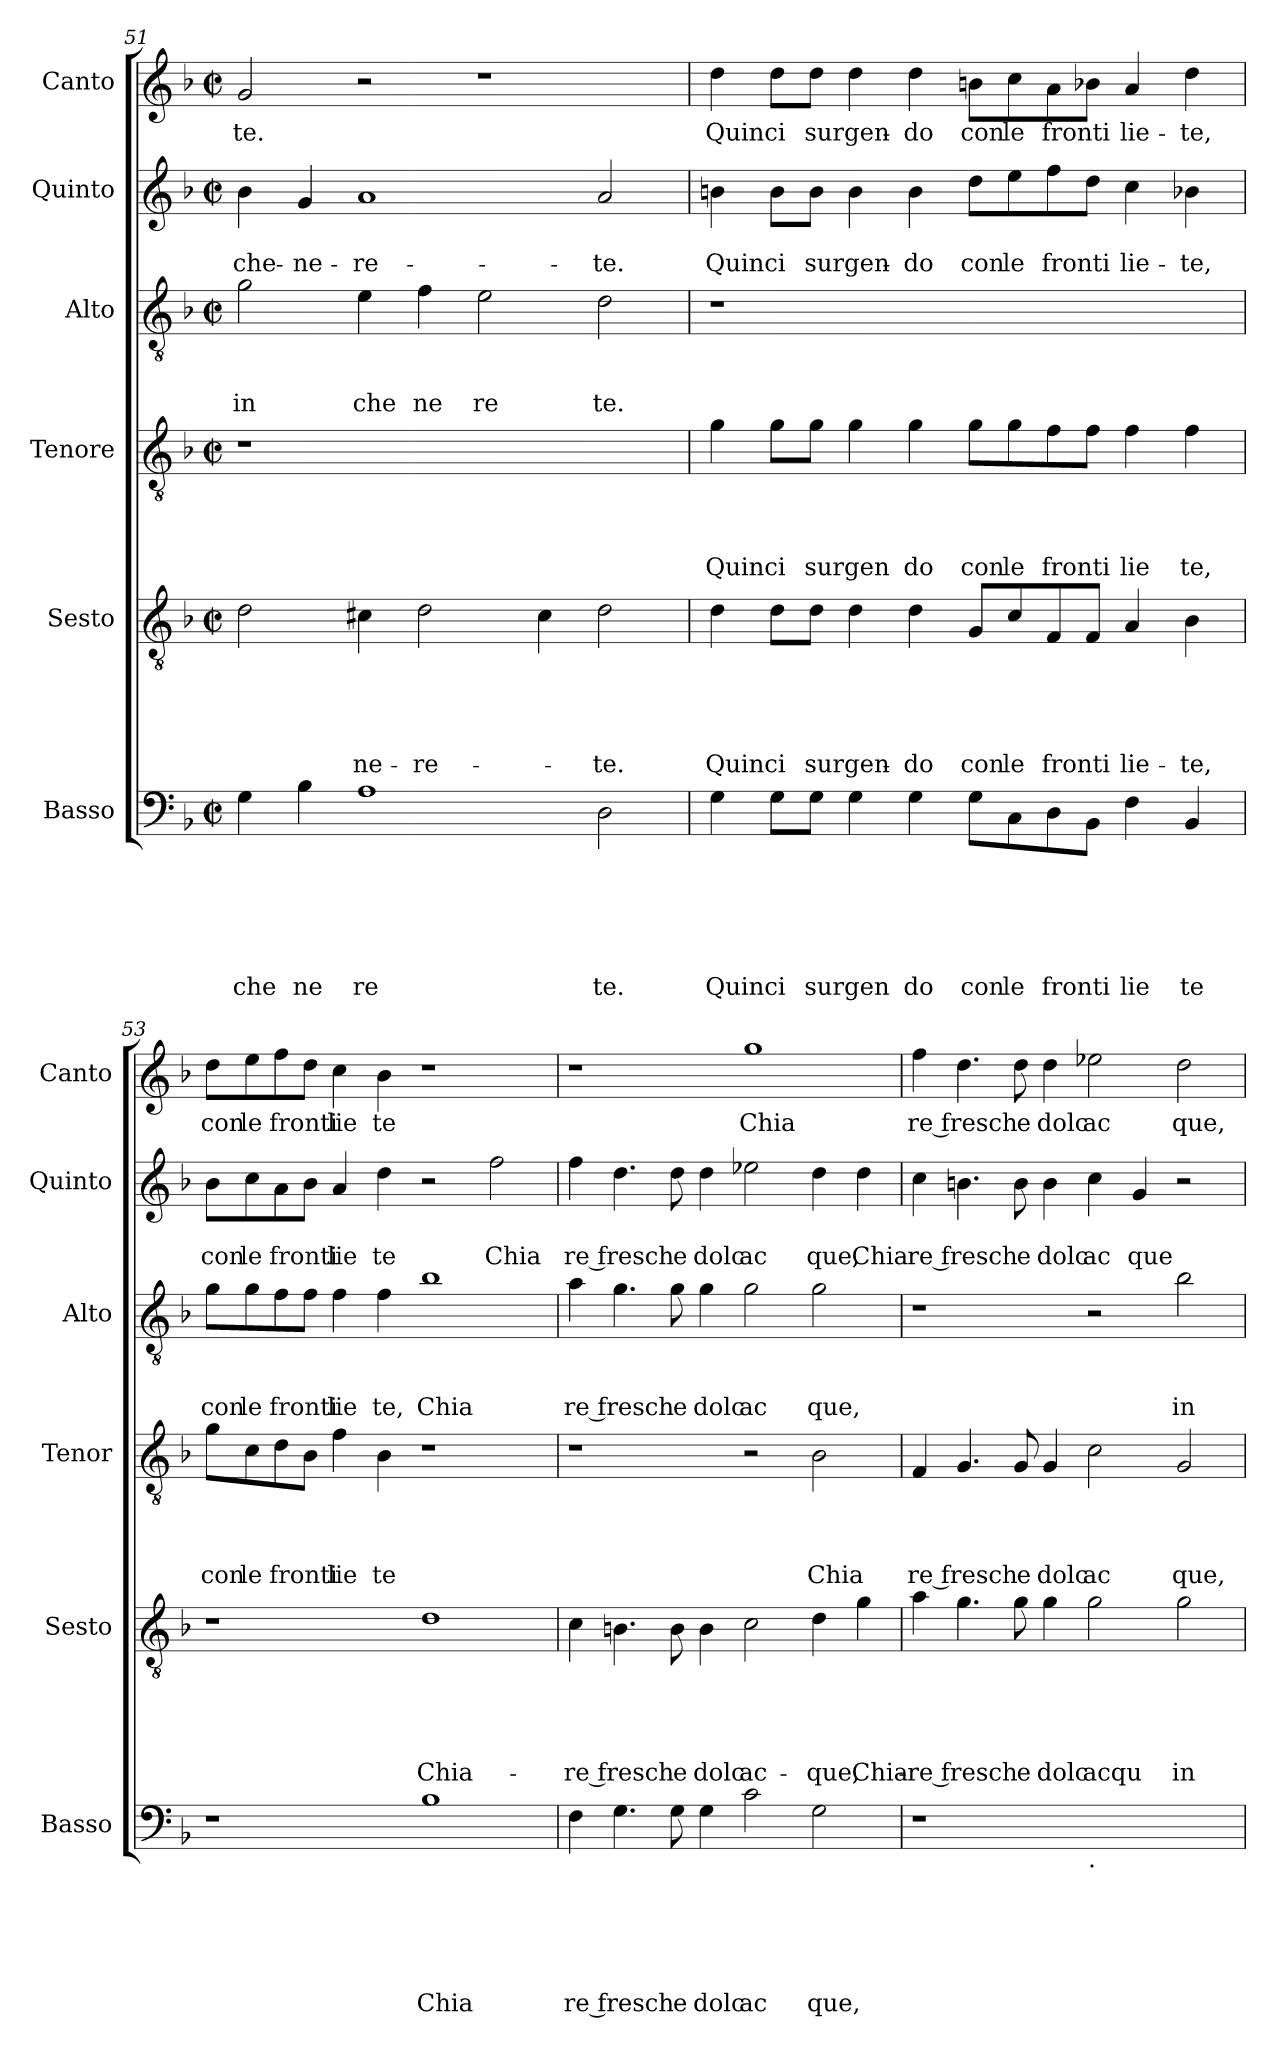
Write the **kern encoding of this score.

**kern	**text	**text	**text	**text	**text	**text	**kern	**text	**text	**text	**text	**text	**kern	**text	**text	**text	**text	**kern	**text	**text	**text	**kern	**text	**text	**kern	**text
*part6	*part6	*part6	*part6	*part6	*part6	*part6	*part5	*part5	*part5	*part5	*part5	*part5	*part4	*part4	*part4	*part4	*part4	*part3	*part3	*part3	*part3	*part2	*part2	*part2	*part1	*part1
*staff6	*staff6	*staff6	*staff6	*staff6	*staff6	*staff6	*staff5	*staff5	*staff5	*staff5	*staff5	*staff5	*staff4	*staff4	*staff4	*staff4	*staff4	*staff3	*staff3	*staff3	*staff3	*staff2	*staff2	*staff2	*staff1	*staff1
*I"Basso	*	*	*	*	*	*	*I"Sesto	*	*	*	*	*	*I"Tenore	*	*	*	*	*I"Alto	*	*	*	*I"Quinto	*	*	*I"Canto	*
*I'Basso	*	*	*	*	*	*	*I'Sesto	*	*	*	*	*	*I'Tenor	*	*	*	*	*I'Alto	*	*	*	*I'Quinto	*	*	*I'Canto	*
*clefF4	*	*	*	*	*	*	*clefGv2	*	*	*	*	*	*clefGv2	*	*	*	*	*clefGv2	*	*	*	*clefG2	*	*	*clefG2	*
*k[b-]	*	*	*	*	*	*	*k[b-]	*	*	*	*	*	*k[b-]	*	*	*	*	*k[b-]	*	*	*	*k[b-]	*	*	*k[b-]	*
*F:	*	*	*	*	*	*	*F:	*	*	*	*	*	*F:	*	*	*	*	*F:	*	*	*	*F:	*	*	*F:	*
*M2/2	*	*	*	*	*	*	*M2/2	*	*	*	*	*	*M2/2	*	*	*	*	*M2/2	*	*	*	*M2/2	*	*	*M2/2	*
*met(c|)	*	*	*	*	*	*	*met(c|)	*	*	*	*	*	*met(c|)	*	*	*	*	*met(c|)	*	*	*	*met(c|)	*	*	*met(c|)	*
=51	=51	=51	=51	=51	=51	=51	=51	=51	=51	=51	=51	=51	=51	=51	=51	=51	=51	=51	=51	=51	=51	=51	=51	=51	=51	=51
!	!	!	!	!	!	!LO:LY:b	!	!	!	!	!	!	!	!	!	!	!	!	!	!	!LO:LY:b	!	!	!LO:LY:b	!	!LO:LY:b
4G\	.	.	.	.	.	che	2d\	.	.	.	.	.	1r	.	.	.	.	2g\	.	.	in	4b-\	.	-che-	2g/	-te.
!	!	!	!	!	!	!LO:LY:b	!	!	!	!	!	!	!	!	!	!	!	!	!	!	!	!	!	!LO:LY:b	!	!
4B-\	.	.	.	.	.	ne	.	.	.	.	.	.	.	.	.	.	.	.	.	.	.	4g/	.	-ne-	.	.
!	!	!	!	!	!	!LO:LY:b	!	!	!	!	!	!LO:LY:b	!	!	!	!	!	!	!	!	!LO:LY:b	!	!	!LO:LY:b	!	!
1A	.	.	.	.	.	re	4c#X\	.	.	.	.	-ne-	.	.	.	.	.	4e\	.	.	che	1a	.	-re-	2r	.
!	!	!	!	!	!	!	!	!	!	!	!	!LO:LY:b	!	!	!	!	!	!	!	!	!LO:LY:b	!	!	!	!	!
.	.	.	.	.	.	.	2d\	.	.	.	.	-re-	.	.	.	.	.	4f\	.	.	ne	.	.	.	.	.
!	!	!	!	!	!	!	!	!	!	!	!	!	!	!	!	!	!	!	!	!	!LO:LY:b	!	!	!	!	!
.	.	.	.	.	.	.	.	.	.	.	.	.	1ryy	.	.	.	.	2e\	.	.	re	.	.	.	1r	.
.	.	.	.	.	.	.	4c#\	.	.	.	.	.	.	.	.	.	.	.	.	.	.	.	.	.	.	.
!	!	!	!	!	!	!LO:LY:b	!	!	!	!	!	!LO:LY:b	!	!	!	!	!	!	!	!	!LO:LY:b	!	!	!LO:LY:b	!	!
2D\	.	.	.	.	.	te.	2d\	.	.	.	.	-te.	.	.	.	.	.	2d\	.	.	te.	2a/	.	-te.	.	.
=52	=52	=52	=52	=52	=52	=52	=52	=52	=52	=52	=52	=52	=52	=52	=52	=52	=52	=52	=52	=52	=52	=52	=52	=52	=52	=52
!	!	!	!	!	!	!LO:LY:b	!	!	!	!	!	!LO:LY:b	!	!	!	!	!LO:LY:b	!	!	!	!	!	!	!LO:LY:b	!	!LO:LY:b
4G\	.	.	.	.	.	Quinci	4d\	.	.	.	.	Quinci	4g\	.	.	.	Quinci	1r	.	.	.	4bn\	.	Quinci	4dd\	Quinci
8G\L	.	.	.	.	.	.	8d\L	.	.	.	.	.	8g\L	.	.	.	.	.	.	.	.	8b\L	.	.	8dd\L	.
!	!	!	!	!	!	!LO:LY:b	!	!	!	!	!	!LO:LY:b	!	!	!	!	!LO:LY:b	!	!	!	!	!	!	!LO:LY:b	!	!LO:LY:b
8G\J	.	.	.	.	.	surgen	8d\J	.	.	.	.	surgen-	8g\J	.	.	.	surgen	.	.	.	.	8b\J	.	surgen-	8dd\J	surgen-
4G\	.	.	.	.	.	.	4d\	.	.	.	.	.	4g\	.	.	.	.	.	.	.	.	4b\	.	.	4dd\	.
!	!	!	!	!	!	!LO:LY:b	!	!	!	!	!	!LO:LY:b	!	!	!	!	!LO:LY:b	!	!	!	!	!	!	!LO:LY:b	!	!LO:LY:b
4G\	.	.	.	.	.	do	4d\	.	.	.	.	-do	4g\	.	.	.	do	.	.	.	.	4b\	.	-do	4dd\	-do
!	!	!	!	!	!	!LO:LY:b	!	!	!	!	!	!LO:LY:b	!	!	!	!	!LO:LY:b	!	!	!	!	!	!	!LO:LY:b	!	!LO:LY:b
8G\L	.	.	.	.	.	con	8G/L	.	.	.	.	con	8g\L	.	.	.	con	1ryy	.	.	.	8dd\L	.	con	8bn\L	con
!	!	!	!	!	!	!LO:LY:b	!	!	!	!	!	!LO:LY:b	!	!	!	!	!LO:LY:b	!	!	!	!	!	!	!LO:LY:b	!	!LO:LY:b
8C\	.	.	.	.	.	le	8c/	.	.	.	.	le	8g\	.	.	.	le	.	.	.	.	8ee\	.	le	8cc\	le
!	!	!	!	!	!	!LO:LY:b	!	!	!	!	!	!LO:LY:b	!	!	!	!	!LO:LY:b	!	!	!	!	!	!	!LO:LY:b	!	!LO:LY:b
8D\	.	.	.	.	.	fronti	8F/	.	.	.	.	fronti	8f\	.	.	.	fronti	.	.	.	.	8ff\	.	fronti	8a\	fronti
8BB-\J	.	.	.	.	.	.	8F/J	.	.	.	.	.	8f\J	.	.	.	.	.	.	.	.	8dd\J	.	.	8b-X\J	.
!	!	!	!	!	!	!LO:LY:b	!	!	!	!	!	!LO:LY:b	!	!	!	!	!LO:LY:b	!	!	!	!	!	!	!LO:LY:b	!	!LO:LY:b
4F\	.	.	.	.	.	lie	4A/	.	.	.	.	lie-	4f\	.	.	.	lie	.	.	.	.	4cc\	.	lie-	4a/	lie-
!	!	!	!	!	!	!LO:LY:b	!	!	!	!	!	!LO:LY:b	!	!	!	!	!LO:LY:b	!	!	!	!	!	!	!LO:LY:b	!	!LO:LY:b
4BB-/	.	.	.	.	.	te	4B-\	.	.	.	.	-te,	4f\	.	.	.	te,	.	.	.	.	4b-X\	.	-te,	4dd\	-te,
!!LO:LB:g=z
=53	=53	=53	=53	=53	=53	=53	=53	=53	=53	=53	=53	=53	=53	=53	=53	=53	=53	=53	=53	=53	=53	=53	=53	=53	=53	=53
!	!	!	!	!	!	!	!	!	!	!	!	!	!	!	!	!	!LO:LY:b	!	!	!	!LO:LY:b	!	!	!LO:LY:b	!	!LO:LY:b
1r	.	.	.	.	.	.	1r	.	.	.	.	.	8g\L	.	.	.	con	8g\L	.	.	con	8b-\L	.	con	8dd\L	con
!	!	!	!	!	!	!	!	!	!	!	!	!	!	!	!	!	!LO:LY:b	!	!	!	!LO:LY:b	!	!	!LO:LY:b	!	!LO:LY:b
.	.	.	.	.	.	.	.	.	.	.	.	.	8c\	.	.	.	le	8g\	.	.	le	8cc\	.	le	8ee\	le
!	!	!	!	!	!	!	!	!	!	!	!	!	!	!	!	!	!LO:LY:b	!	!	!	!LO:LY:b	!	!	!LO:LY:b	!	!LO:LY:b
.	.	.	.	.	.	.	.	.	.	.	.	.	8d\	.	.	.	fronti	8f\	.	.	fronti	8a\	.	fronti	8ff\	fronti
.	.	.	.	.	.	.	.	.	.	.	.	.	8B-\J	.	.	.	.	8f\J	.	.	.	8b-\J	.	.	8dd\J	.
!	!	!	!	!	!	!	!	!	!	!	!	!	!	!	!	!	!LO:LY:b	!	!	!	!LO:LY:b	!	!	!LO:LY:b	!	!LO:LY:b
.	.	.	.	.	.	.	.	.	.	.	.	.	4f\	.	.	.	lie	4f\	.	.	lie	4a/	.	lie	4cc\	lie
!	!	!	!	!	!	!	!	!	!	!	!	!	!	!	!	!	!LO:LY:b	!	!	!	!LO:LY:b	!	!	!LO:LY:b	!	!LO:LY:b
.	.	.	.	.	.	.	.	.	.	.	.	.	4B-\	.	.	.	te	4f\	.	.	te,	4dd\	.	te	4b-\	te
!	!	!	!	!	!	!LO:LY:b	!	!	!	!	!	!LO:LY:b	!	!	!	!	!	!	!	!	!LO:LY:b	!	!	!	!	!
1B-	.	.	.	.	.	Chia	1d	.	.	.	.	Chia-	1r	.	.	.	.	1b-	.	.	Chia	2r	.	.	1r	.
!	!	!	!	!	!	!	!	!	!	!	!	!	!	!	!	!	!	!	!	!	!	!	!	!LO:LY:b	!	!
.	.	.	.	.	.	.	.	.	.	.	.	.	.	.	.	.	.	.	.	.	.	2ff\	.	Chia	.	.
=54	=54	=54	=54	=54	=54	=54	=54	=54	=54	=54	=54	=54	=54	=54	=54	=54	=54	=54	=54	=54	=54	=54	=54	=54	=54	=54
!	!	!	!	!	!	!LO:LY:b	!	!	!	!	!	!LO:LY:b	!	!	!	!	!	!	!	!	!LO:LY:b	!	!	!LO:LY:b	!	!
4F\	.	.	.	.	.	re fresch	4c\	.	.	.	.	-re fresch	1r	.	.	.	.	4a\	.	.	re fresch	4ff\	.	re fresch	1r	.
4.G\	.	.	.	.	.	.	4.Bn\	.	.	.	.	.	.	.	.	.	.	4.g\	.	.	.	4.dd\	.	.	.	.
!	!	!	!	!	!	!LO:LY:b	!	!	!	!	!	!LO:LY:b	!	!	!	!	!	!	!	!	!LO:LY:b	!	!	!LO:LY:b	!	!
8G\	.	.	.	.	.	e	8B\	.	.	.	.	e	.	.	.	.	.	8g\	.	.	e	8dd\	.	e	.	.
!	!	!	!	!	!	!LO:LY:b	!	!	!	!	!	!LO:LY:b	!	!	!	!	!	!	!	!	!LO:LY:b	!	!	!LO:LY:b	!	!
4G\	.	.	.	.	.	dolc	4B\	.	.	.	.	dolc	.	.	.	.	.	4g\	.	.	dolc	4dd\	.	dolc	.	.
!	!	!	!	!	!	!LO:LY:b	!	!	!	!	!	!LO:LY:b	!	!	!	!	!	!	!	!	!LO:LY:b	!	!	!LO:LY:b	!	!LO:LY:b
2c\	.	.	.	.	.	ac	2c\	.	.	.	.	ac-	2r	.	.	.	.	2g\	.	.	ac	2ee-X\	.	ac	1gg	Chia
!	!	!	!	!	!	!LO:LY:b	!	!	!	!	!	!LO:LY:b	!	!	!	!	!LO:LY:b	!	!	!	!LO:LY:b	!	!	!LO:LY:b	!	!
2G\	.	.	.	.	.	que,	4d\	.	.	.	.	-que,	2B-\	.	.	.	Chia	2g\	.	.	que,	4dd\	.	que,	.	.
!	!	!	!	!	!	!	!	!	!	!	!	!LO:LY:b	!	!	!	!	!	!	!	!	!	!	!	!LO:LY:b	!	!
.	.	.	.	.	.	.	4g\	.	.	.	.	Chia-	.	.	.	.	.	.	.	.	.	4dd\	.	Chia	.	.
=55	=55	=55	=55	=55	=55	=55	=55	=55	=55	=55	=55	=55	=55	=55	=55	=55	=55	=55	=55	=55	=55	=55	=55	=55	=55	=55
!	!	!	!	!	!	!	!	!	!	!	!	!LO:LY:b	!	!	!	!	!LO:LY:b	!	!	!	!	!	!	!LO:LY:b	!	!LO:LY:b
1r	.	.	.	.	.	.	4a\	.	.	.	.	-re fresch	4F/	.	.	.	re fresch	1r	.	.	.	4cc\	.	re fresch	4ff\	re fresch
.	.	.	.	.	.	.	4.g\	.	.	.	.	.	4.G/	.	.	.	.	.	.	.	.	4.bn\	.	.	4.dd\	.
!	!	!	!	!	!	!	!	!	!	!	!	!LO:LY:b	!	!	!	!	!LO:LY:b	!	!	!	!	!	!	!LO:LY:b	!	!LO:LY:b
.	.	.	.	.	.	.	8g\	.	.	.	.	e	8G/	.	.	.	e	.	.	.	.	8b\	.	e	8dd\	e
!	!	!	!	!	!	!	!	!	!	!	!	!LO:LY:b	!	!	!	!	!LO:LY:b	!	!	!	!	!	!	!LO:LY:b	!	!LO:LY:b
.	.	.	.	.	.	.	4g\	.	.	.	.	dolc	4G/	.	.	.	dolc	.	.	.	.	4b\	.	dolc	4dd\	dolc
!LO:TX:b:t=.	!	!	!	!	!	!	!	!	!	!	!	!	!	!	!	!	!	!	!	!	!	!	!	!	!	!
!	!	!	!	!	!	!	!	!	!	!	!	!LO:LY:b	!	!	!	!	!LO:LY:b	!	!	!	!	!	!	!LO:LY:b	!	!LO:LY:b
1ryy	.	.	.	.	.	.	2g\	.	.	.	.	acqu	2c\	.	.	.	ac	2r	.	.	.	4cc\	.	ac	2ee-X\	ac
!	!	!	!	!	!	!	!	!	!	!	!	!	!	!	!	!	!	!	!	!	!	!	!	!LO:LY:b	!	!
.	.	.	.	.	.	.	.	.	.	.	.	.	.	.	.	.	.	.	.	.	.	4g/	.	que	.	.
!	!	!	!	!	!	!	!	!	!	!	!	!LO:LY:b	!	!	!	!	!LO:LY:b	!	!	!	!LO:LY:b	!	!	!	!	!LO:LY:b
.	.	.	.	.	.	.	2g\	.	.	.	.	in-	2G/	.	.	.	que,	2b-\	.	.	in	2r	.	.	2dd\	que,
=	=	=	=	=	=	=	=	=	=	=	=	=	=	=	=	=	=	=	=	=	=	=	=	=	=	=
*-	*-	*-	*-	*-	*-	*-	*-	*-	*-	*-	*-	*-	*-	*-	*-	*-	*-	*-	*-	*-	*-	*-	*-	*-	*-	*-
